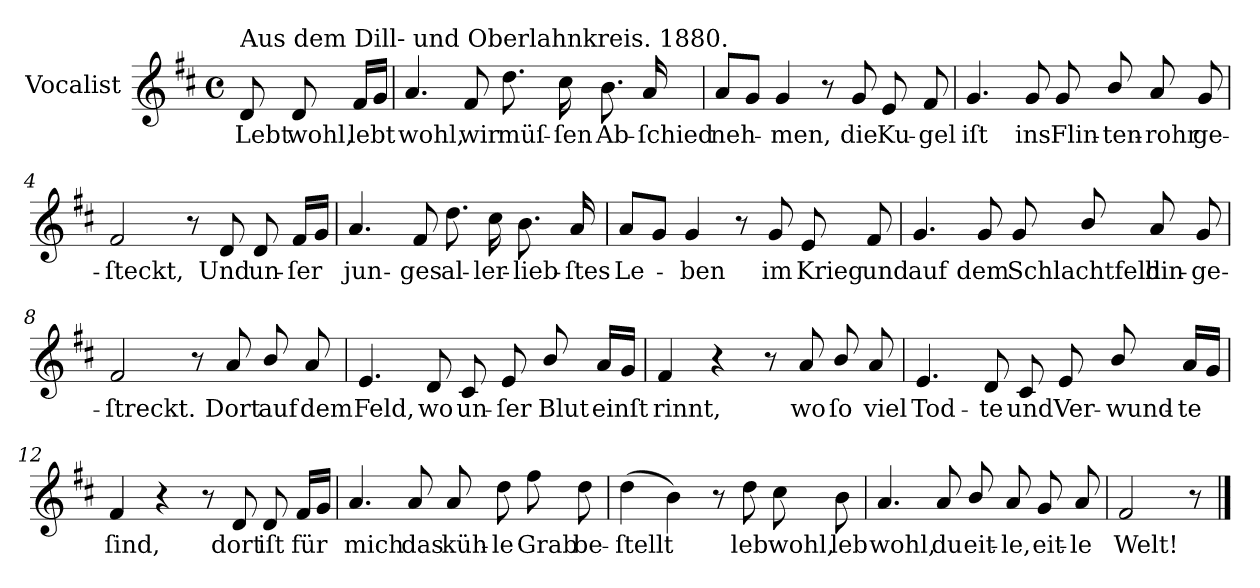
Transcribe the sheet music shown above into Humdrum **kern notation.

**kern	**text
*part1	*part1
*staff1	*staff1
*I"Vocalist	*
*k[f#c#]	*
*D:	*
*M4/4	*
*met(c)	*
=	=
!LO:TX:a:t=Aus dem Dill- und Oberlahnkreis. 1880.	!
8d	Lebt
8d	wohl,
16f#LL	lebt
16gJJ	.
=1	=1
4.a	wohl,
8f#	wir
8.dd	müſ-
16cc#	-ſen
8.b	Ab-
16a	-ſchied
=2	=2
8aL	neh-
8gJ	.
4g	-men,
8r	.
8g	die
8e	Ku-
8f#	-gel
=3	=3
4.g	iſt
8g	ins
8g	Flin-
8b/	-ten-
8a	-rohr
8g	ge-
=4	=4
2f#	-ſteckt,
8r	.
8d	Und
8d	un-
16f#LL	-ſer
16gJJ	.
=5	=5
4.a	jun-
8f#	-ges
8.dd	al-
16cc#	-ler-
8.b	-lieb-
16a	-ſtes
=6	=6
8aL	Le-
8gJ	.
4g	-ben
8r	.
8g	im
8e	Krieg
8f#	und
=7	=7
4.g	auf
8g	dem
8g	Schlachtfeld
8b/	.
8a	hin-
8g	-ge-
=8	=8
2f#	-ſtreckt.
8r	.
8a	Dort
8b/	auf
8a	dem
=9	=9
4.e	Feld,
8d	wo
8c#	un-
8e	-ſer
8b/	Blut
16aLL	einſt
16gJJ	.
=10	=10
4f#	rinnt,
4r	.
8r	.
8a	wo
8b/	ſo
8a	viel
=11	=11
4.e	Tod-
8d	-te
8c#	und
8e	Ver-
8b/	-wund-
16aLL	-te
16gJJ	.
=12	=12
4f#	ſind,
4r	.
8r	.
8d	dort
8d	iſt
16f#LL	für
16gJJ	.
=13	=13
4.a	mich
8a	das
8a	küh-
8dd	-le
8ff#	Grab
8dd	be-
=14	=14
(4dd	-ſtellt
4b)	.
8r	.
8dd	leb
8cc#	wohl,
8b	leb
=15	=15
4.a	wohl,
8a	du
8b/	eit-
8a	-le,
8g	eit-
8a	-le
=16	=16
2f#	Welt!
8r	.
==	==
*-	*-
